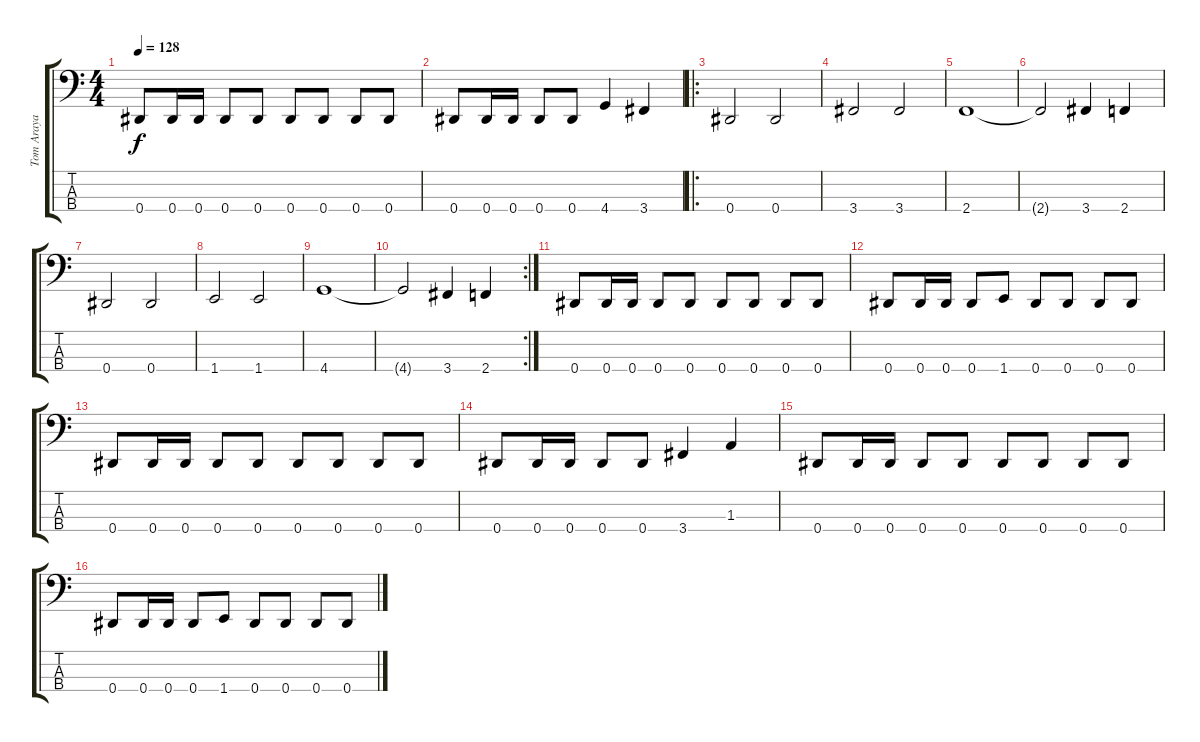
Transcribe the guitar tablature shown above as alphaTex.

\track ("Tom Araya (Bass)" "Tom Araya ") {instrument electricbasspick}
\staff {score tabs}
\tuning (Gb2 Db2 Ab1 Eb1) {hide}
\ts (4 4)
\tempo 128
\clef f4
\ks c
0.4.8{dy f} 0.4.16 0.4.16 0.4.8 0.4.8 0.4.8 0.4.8 0.4.8 0.4.8 |
0.4.8 0.4.16 0.4.16 0.4.8 0.4.8 4.4.4 3.4.4 |
\ro
0.4.2 0.4.2 |
3.4.2 3.4.2 |
2.4.1 |
2.4{t}.2 3.4.4 2.4.4 |
0.4.2 0.4.2 |
1.4.2 1.4.2 |
4.4.1 |
\rc 2
4.4{t}.2 3.4.4 2.4.4 |
0.4.8 0.4.16 0.4.16 0.4.8 0.4.8 0.4.8 0.4.8 0.4.8 0.4.8 |
0.4.8 0.4.16 0.4.16 0.4.8 1.4.8 0.4.8 0.4.8 0.4.8 0.4.8 |
0.4.8 0.4.16 0.4.16 0.4.8 0.4.8 0.4.8 0.4.8 0.4.8 0.4.8 |
0.4.8 0.4.16 0.4.16 0.4.8 0.4.8 3.4.4 1.3.4 |
0.4.8 0.4.16 0.4.16 0.4.8 0.4.8 0.4.8 0.4.8 0.4.8 0.4.8 |
0.4.8 0.4.16 0.4.16 0.4.8 1.4.8 0.4.8 0.4.8 0.4.8 0.4.8
